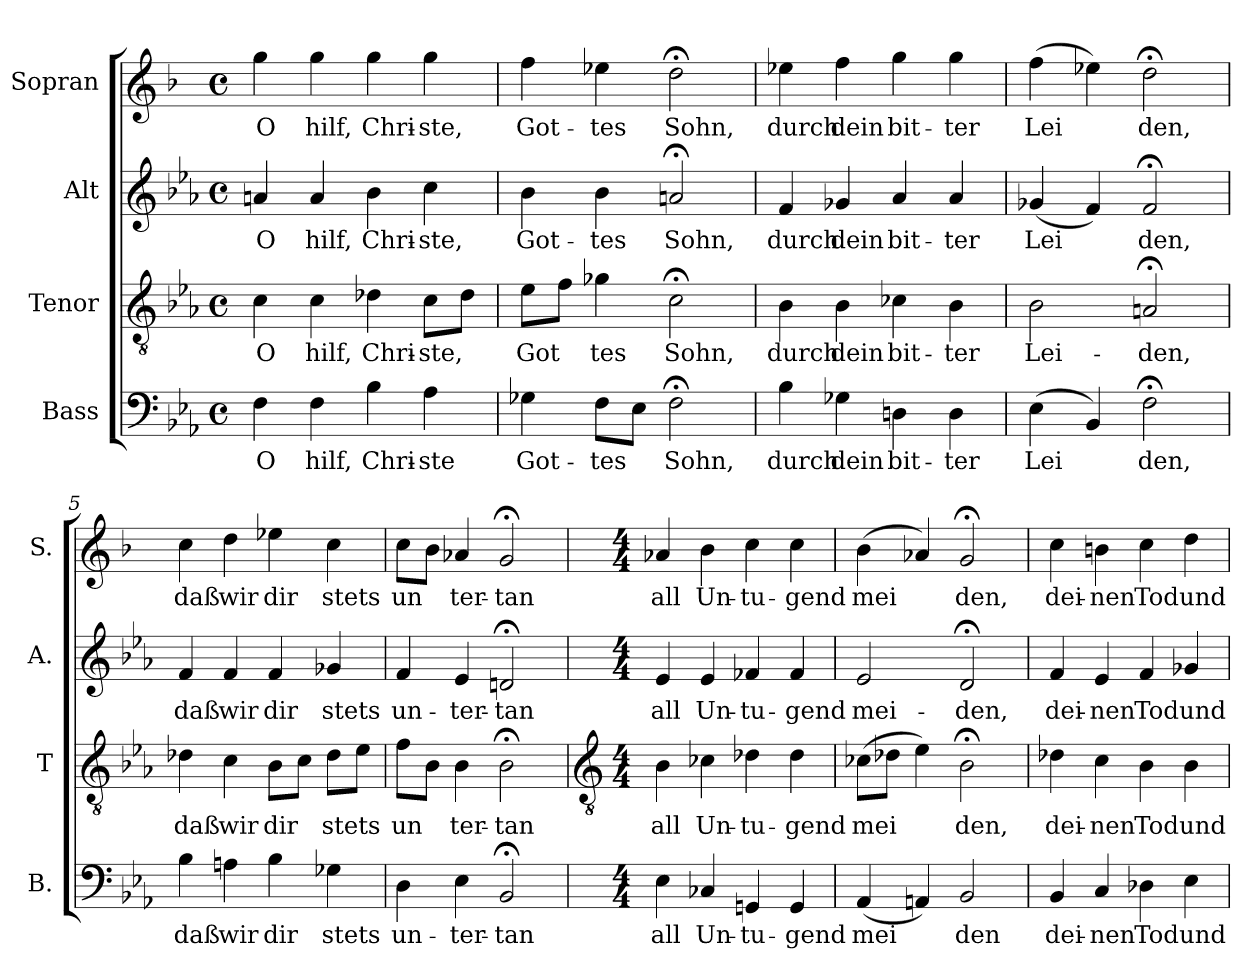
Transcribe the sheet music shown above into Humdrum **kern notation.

**kern	**text	**kern	**text	**kern	**text	**kern	**text
*part4	*part4	*part3	*part3	*part2	*part2	*part1	*part1
*staff4	*staff4	*staff3	*staff3	*staff2	*staff2	*staff1	*staff1
*I"Bass	*	*I"Tenor	*	*I"Alt	*	*I"Sopran	*
*I'B.	*	*I'T	*	*I'A.	*	*I'S.	*
*clefF4	*	*clefGv2	*	*clefG2	*	*clefG2	*
*	*	*	*	*	*	*ITrd1c2	*
*k[b-e-a-]	*	*k[b-e-a-]	*	*k[b-e-a-]	*	*k[b-e-a-]	*
*E-:	*	*E-:	*	*E-:	*	*E-:	*
*M4/4	*	*M4/4	*	*M4/4	*	*M4/4	*
*met(c)	*	*met(c)	*	*met(c)	*	*met(c)	*
=1	=1	=1	=1	=1	=1	=1	=1
!	!LO:LY:b	!	!LO:LY:b	!	!LO:LY:b	!	!LO:LY:b
4F	O	4c	O	4an	O	4ff	O
!	!LO:LY:b	!	!LO:LY:b	!	!LO:LY:b	!	!LO:LY:b
4F	hilf,	4c	hilf,	4a	hilf,	4ff	hilf,
!	!LO:LY:b	!	!LO:LY:b	!	!LO:LY:b	!	!LO:LY:b
4B-	Chri-	4d-X	Chri-	4b-	Chri-	4ff	Chri-
!	!LO:LY:b	!	!LO:LY:b	!	!LO:LY:b	!	!LO:LY:b
4A-	-ste	8cL	-ste,	4cc	-ste,	4ff	-ste,
.	.	8d-J	.	.	.	.	.
=2	=2	=2	=2	=2	=2	=2	=2
!	!LO:LY:b	!	!LO:LY:b	!	!LO:LY:b	!	!LO:LY:b
4G-X	Got-	8e-L	Got	4b-	Got-	4ee-	Got-
.	.	8fJ	.	.	.	.	.
!	!LO:LY:b	!	!LO:LY:b	!	!LO:LY:b	!	!LO:LY:b
8FL	-tes	4g-X	tes	4b-	-tes	4dd-X	-tes
8E-J	.	.	.	.	.	.	.
!	!LO:LY:b	!	!LO:LY:b	!	!LO:LY:b	!	!LO:LY:b
2F;<	Sohn,	2c;<	Sohn,	2an;<	Sohn,	2cc;<	Sohn,
=3	=3	=3	=3	=3	=3	=3	=3
!	!LO:LY:b	!	!LO:LY:b	!	!LO:LY:b	!	!LO:LY:b
4B-	durch	4B-	durch	4f	durch	4dd-X	durch
!	!LO:LY:b	!	!LO:LY:b	!	!LO:LY:b	!	!LO:LY:b
4G-X	dein	4B-	dein	4g-X	dein	4ee-	dein
!	!LO:LY:b	!	!LO:LY:b	!	!LO:LY:b	!	!LO:LY:b
4Dn	bit-	4c-X	bit-	4a-	bit-	4ff	bit-
!	!LO:LY:b	!	!LO:LY:b	!	!LO:LY:b	!	!LO:LY:b
4D	-ter	4B-	-ter	4a-	-ter	4ff	-ter
=4	=4	=4	=4	=4	=4	=4	=4
!	!LO:LY:b	!	!LO:LY:b	!	!LO:LY:b	!	!LO:LY:b
(4E-	Lei	2B-	Lei-	(<4g-X	Lei	(>4ee-	Lei
4BB-)	.	.	.	4f)	.	4dd-X)	.
!	!LO:LY:b	!	!LO:LY:b	!	!LO:LY:b	!	!LO:LY:b
2F;<	den,	2An;<	-den,	2f;<	den,	2cc;<	den,
=5	=5	=5	=5	=5	=5	=5	=5
!	!LO:LY:b	!	!LO:LY:b	!	!LO:LY:b	!	!LO:LY:b
4B-	daß	4d-X	daß	4f	daß	4b-	daß
!	!LO:LY:b	!	!LO:LY:b	!	!LO:LY:b	!	!LO:LY:b
4An	wir	4c	wir	4f	wir	4cc	wir
!	!LO:LY:b	!	!LO:LY:b	!	!LO:LY:b	!	!LO:LY:b
4B-	dir	8B-L	dir	4f	dir	4dd-X	dir
.	.	8cJ	.	.	.	.	.
!	!LO:LY:b	!	!LO:LY:b	!	!LO:LY:b	!	!LO:LY:b
4G-X	stets	8d-L	stets	4g-X	stets	4b-	stets
.	.	8e-J	.	.	.	.	.
=6	=6	=6	=6	=6	=6	=6	=6
!	!LO:LY:b	!	!LO:LY:b	!	!LO:LY:b	!	!LO:LY:b
4D	un-	8fL	un	4f	un-	8b-L	un
.	.	8B-J	.	.	.	8a-J	.
!	!LO:LY:b	!	!LO:LY:b	!	!LO:LY:b	!	!LO:LY:b
4E-	-ter-	4B-	ter-	4e-	-ter-	4g-X	ter-
!	!LO:LY:b	!	!LO:LY:b	!	!LO:LY:b	!	!LO:LY:b
2BB-;<	-tan	2B-;<	-tan	2dn;<	-tan	2f;<	-tan
!!LO:LB:g=z
=7	=7	=7	=7	=7	=7	=7	=7
*	*	*clefGv2	*	*	*	*	*
*M4/4	*	*M4/4	*	*M4/4	*	*M4/4	*
!	!LO:LY:b	!	!LO:LY:b	!	!LO:LY:b	!	!LO:LY:b
4E-	all	4B-	all	4e-	all	4g-X	all
!	!LO:LY:b	!	!LO:LY:b	!	!LO:LY:b	!	!LO:LY:b
4C-X	Un-	4c-X	Un-	4e-	Un-	4a-	Un-
!	!LO:LY:b	!	!LO:LY:b	!	!LO:LY:b	!	!LO:LY:b
4GGn	-tu-	4d-X	-tu-	4f-X	-tu-	4b-	-tu-
!	!LO:LY:b	!	!LO:LY:b	!	!LO:LY:b	!	!LO:LY:b
4GG	-gend	4d-	-gend	4f-	-gend	4b-	-gend
=8	=8	=8	=8	=8	=8	=8	=8
!	!LO:LY:b	!	!LO:LY:b	!	!LO:LY:b	!	!LO:LY:b
(<4AA-	mei	(>8c-XL	mei	2e-	mei-	(<4a-	mei
.	.	8d-XJ	.	.	.	.	.
4AAn)	.	4e-)	.	.	.	4g-X)	.
!	!LO:LY:b	!	!LO:LY:b	!	!LO:LY:b	!	!LO:LY:b
2BB-	den	2B-;<	den,	2d;<	-den,	2f;<	den,
=9	=9	=9	=9	=9	=9	=9	=9
!	!LO:LY:b	!	!LO:LY:b	!	!LO:LY:b	!	!LO:LY:b
4BB-	dei-	4d-X	dei-	4f	dei-	4b-	dei-
!	!LO:LY:b	!	!LO:LY:b	!	!LO:LY:b	!	!LO:LY:b
4C	-nen	4c	-nen	4e-	-nen	4an	-nen
!	!LO:LY:b	!	!LO:LY:b	!	!LO:LY:b	!	!LO:LY:b
4D-X	Tod	4B-	Tod	4f	Tod	4b-	Tod
!	!LO:LY:b	!	!LO:LY:b	!	!LO:LY:b	!	!LO:LY:b
4E-	und	4B-	und	4g-X	und	4cc	und
=	=	=	=	=	=	=	=
*-	*-	*-	*-	*-	*-	*-	*-
